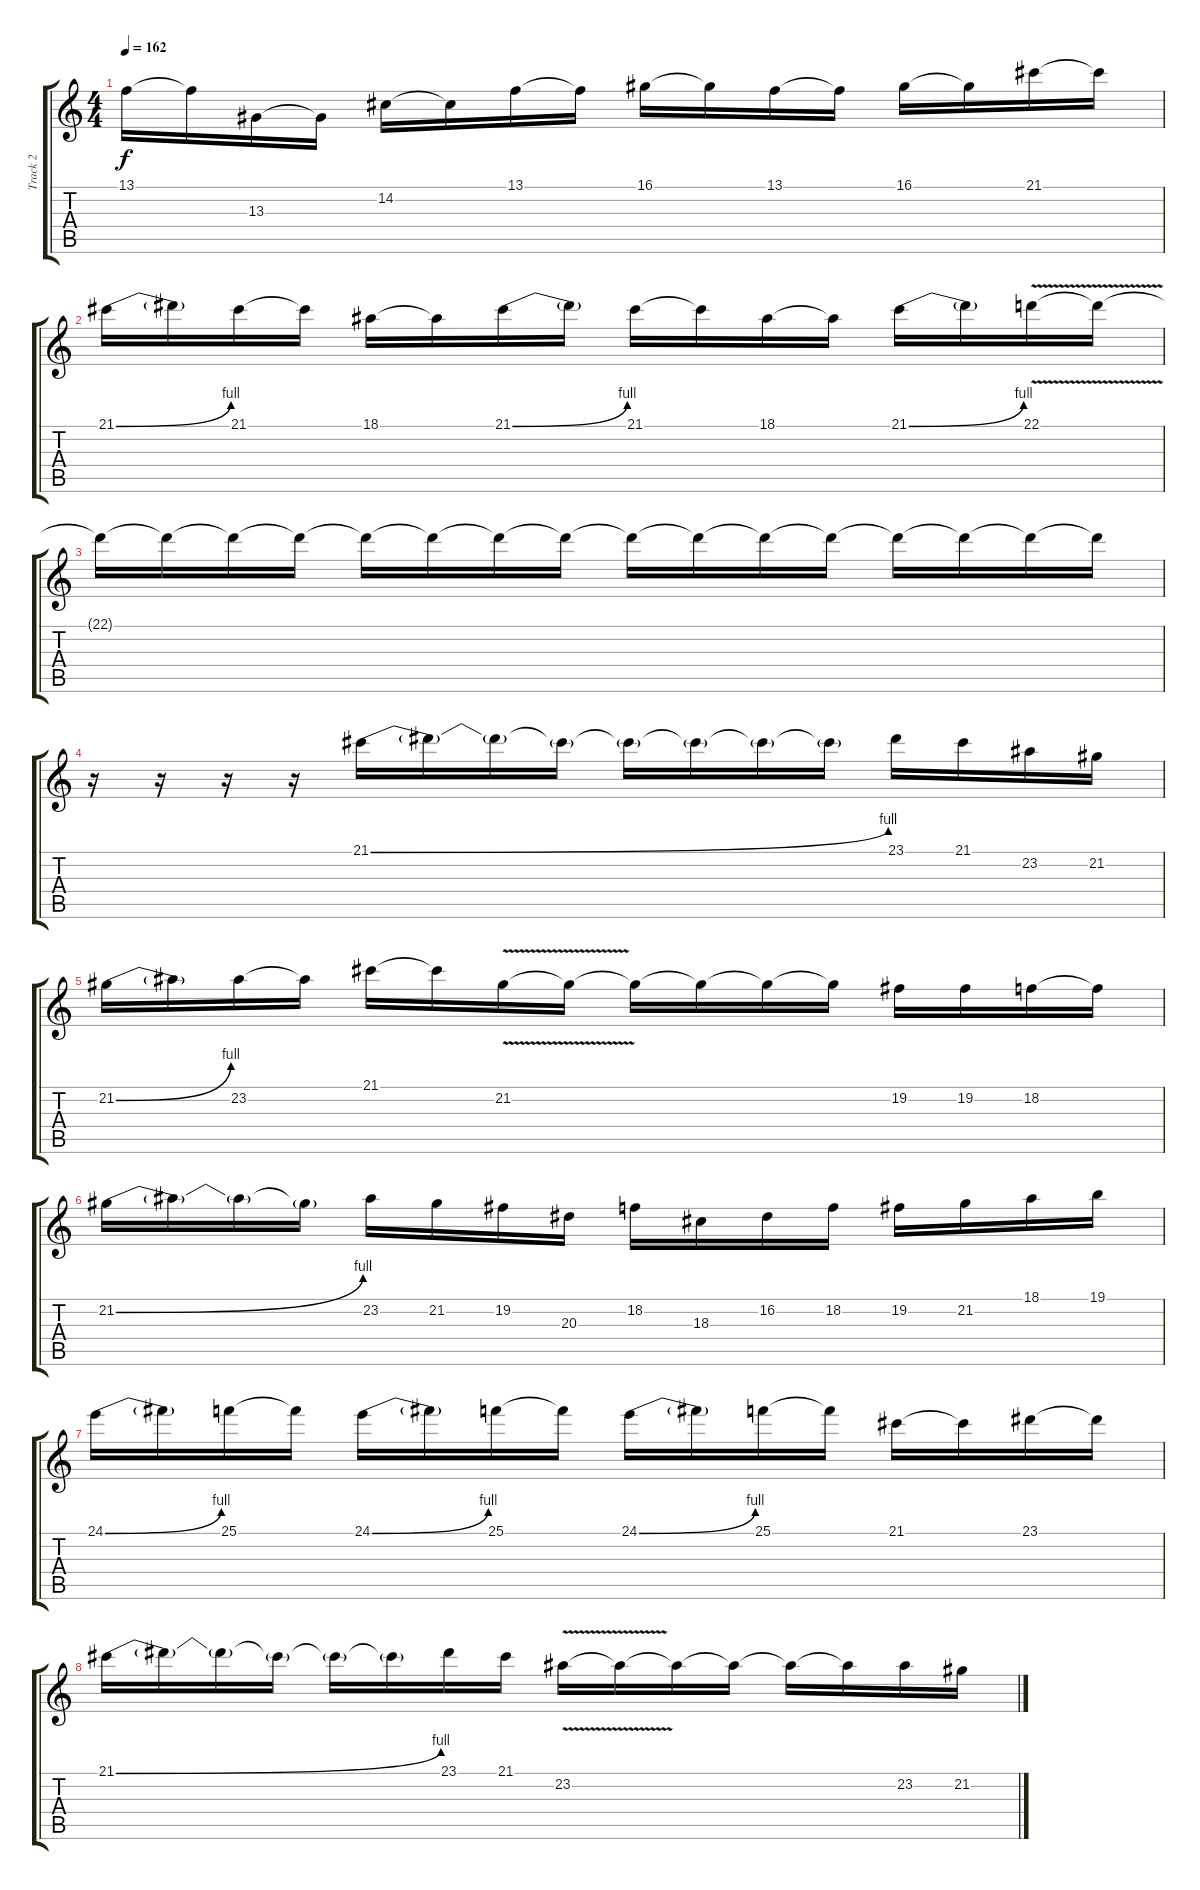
\track ("Track 2" "Track 2") {instrument lead5charang}
\staff {score tabs}
\tuning (E4 B3 G3 D3 A2 E2) {hide}
\ts (4 4)
\tempo 162
\clef g2
\ks c
13.1.16{dy f} 13.1{t}.16 13.3.16 13.3{t}.16 14.2.16 14.2{t}.16 13.1.16 13.1{t}.16 16.1.16 16.1{t}.16 13.1.16 13.1{t}.16 16.1.16 16.1{t}.16 21.1.16 21.1{t}.16 |
21.1{be (bend 0 0 60 4)}.16 21.1{t}.16 21.1.16 21.1{t}.16 18.1.16 18.1{t}.16 21.1{be (bend 0 0 60 4)}.16 21.1{t}.16 21.1.16 21.1{t}.16 18.1.16 18.1{t}.16 21.1{be (bend 0 0 60 4)}.16 21.1{t}.16 22.1{v}.16 22.1{t}.16 |
22.1{t}.16 22.1{t}.16 22.1{t}.16 22.1{t}.16 22.1{t}.16 22.1{t}.16 22.1{t}.16 22.1{t}.16 22.1{t}.16 22.1{t}.16 22.1{t}.16 22.1{t}.16 22.1{t}.16 22.1{t}.16 22.1{t}.16 22.1{t}.16 |
r.16 r.16 r.16 r.16 21.1{be (bend 0 0 60 4)}.16 21.1{t}.16 21.1{t}.16 21.1{t}.16 21.1{t}.16 21.1{t}.16 21.1{t}.16 21.1{t}.16 23.1.16 21.1.16 23.2.16 21.2.16 |
21.2{be (bend 0 0 60 4)}.16 21.2{t}.16 23.2.16 23.2{t}.16 21.1.16 21.1{t}.16 21.2{v}.16 21.2{t}.16 21.2{t}.16 21.2{t}.16 21.2{t}.16 21.2{t}.16 19.2.16 19.2.16 18.2.16 18.2{t}.16 |
21.2{be (bend 0 0 60 4)}.16 21.2{t}.16 21.2{t}.16 21.2{t}.16 23.2.16 21.2.16 19.2.16 20.3.16 18.2.16 18.3.16 16.2.16 18.2.16 19.2.16 21.2.16 18.1.16 19.1.16 |
24.1{be (bend 0 0 60 4)}.16 24.1{t}.16 25.1.16 25.1{t}.16 24.1{be (bend 0 0 60 4)}.16 24.1{t}.16 25.1.16 25.1{t}.16 24.1{be (bend 0 0 60 4)}.16 24.1{t}.16 25.1.16 25.1{t}.16 21.1.16 21.1{t}.16 23.1.16 23.1{t}.16 |
21.1{be (bend 0 0 60 4)}.16 21.1{t}.16 21.1{t}.16 21.1{t}.16 21.1{t}.16 21.1{t}.16 23.1.16 21.1.16 23.2{v}.16 23.2{t}.16 23.2{t}.16 23.2{t}.16 23.2{t}.16 23.2{t}.16 23.2.16 21.2.16
